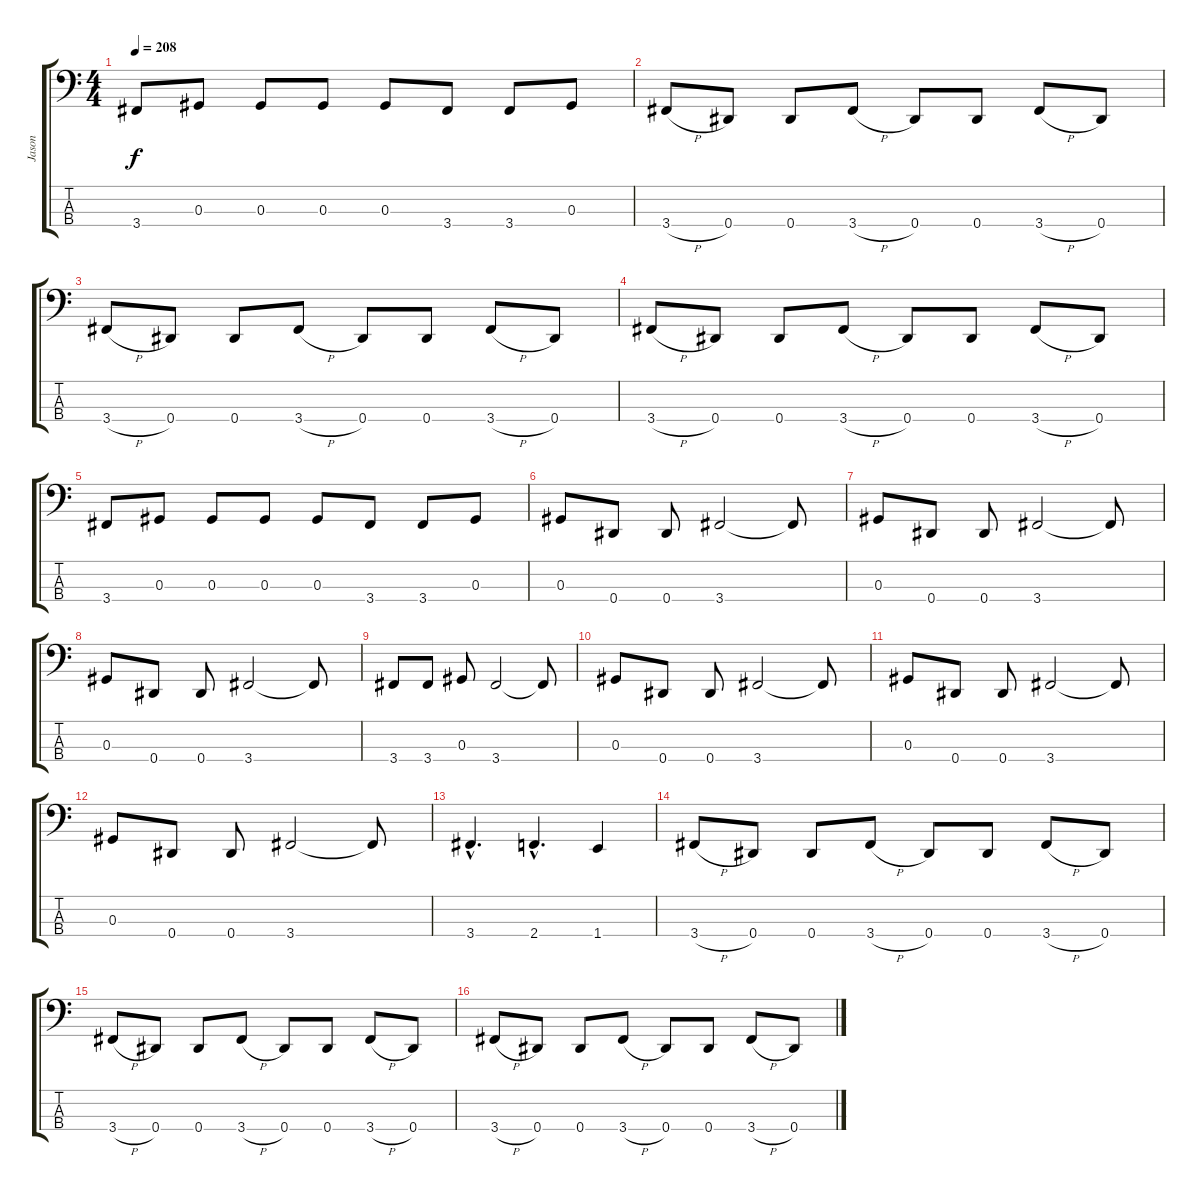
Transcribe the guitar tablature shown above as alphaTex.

\track ("Jason" "Jason") {instrument electricbasspick}
\staff {score tabs}
\tuning (Gb2 Db2 Ab1 Eb1) {hide}
\ts (4 4)
\tempo 208
\clef f4
\ks c
3.4.8{dy f} 0.3.8 0.3.8 0.3.8 0.3.8 3.4.8 3.4.8 0.3.8 |
3.4{h}.8 0.4.8 0.4.8 3.4{h}.8 0.4.8 0.4.8 3.4{h}.8 0.4.8 |
3.4{h}.8 0.4.8 0.4.8 3.4{h}.8 0.4.8 0.4.8 3.4{h}.8 0.4.8 |
3.4{h}.8 0.4.8 0.4.8 3.4{h}.8 0.4.8 0.4.8 3.4{h}.8 0.4.8 |
3.4.8 0.3.8 0.3.8 0.3.8 0.3.8 3.4.8 3.4.8 0.3.8 |
0.3.8 0.4.8 0.4.8 3.4.2 3.4{t}.8 |
0.3.8 0.4.8 0.4.8 3.4.2 3.4{t}.8 |
0.3.8 0.4.8 0.4.8 3.4.2 3.4{t}.8 |
3.4.8 3.4.8 0.3.8 3.4.2 3.4{t}.8 |
0.3.8 0.4.8 0.4.8 3.4.2 3.4{t}.8 |
0.3.8 0.4.8 0.4.8 3.4.2 3.4{t}.8 |
0.3.8 0.4.8 0.4.8 3.4.2 3.4{t}.8 |
3.4{hac}.4{d} 2.4{hac}.4{d} 1.4.4 |
3.4{h}.8 0.4.8 0.4.8 3.4{h}.8 0.4.8 0.4.8 3.4{h}.8 0.4.8 |
3.4{h}.8 0.4.8 0.4.8 3.4{h}.8 0.4.8 0.4.8 3.4{h}.8 0.4.8 |
3.4{h}.8 0.4.8 0.4.8 3.4{h}.8 0.4.8 0.4.8 3.4{h}.8 0.4.8
